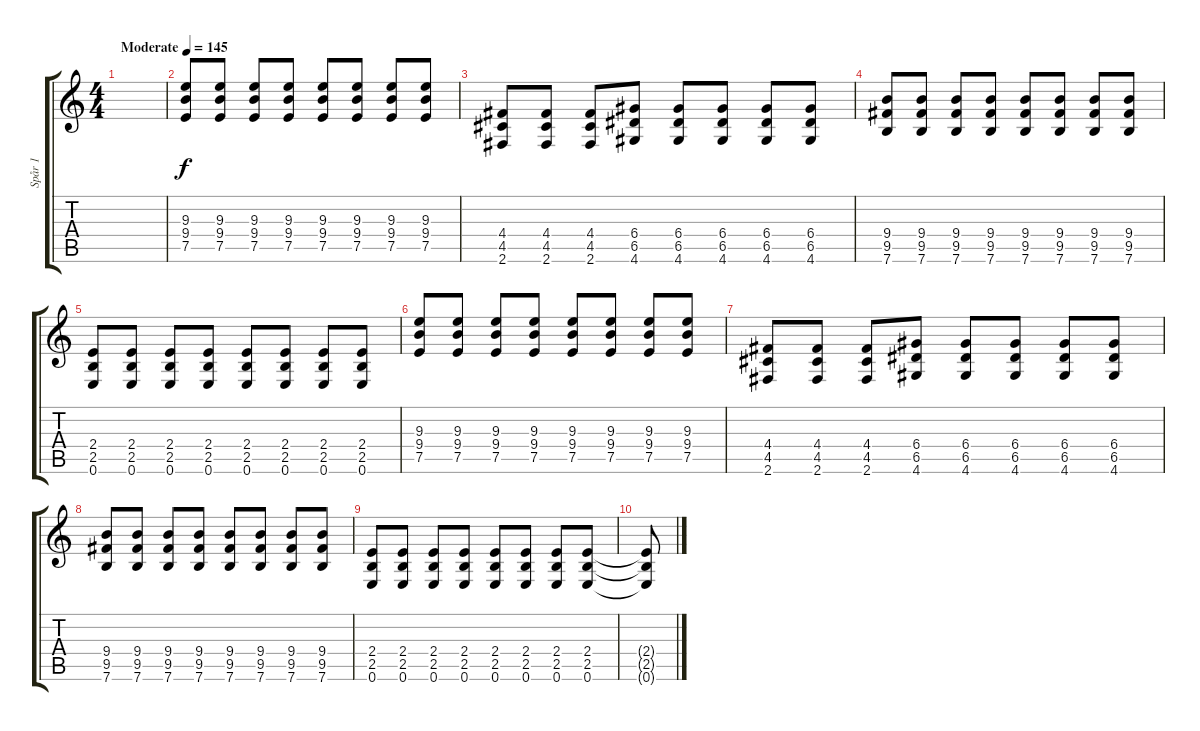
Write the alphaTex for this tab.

\track ("Spår 1" "Spår 1") {instrument distortionguitar}
\staff {score tabs}
\tuning (E4 B3 G3 D3 A2 E2) {hide}
\ts (4 4)
\tempo (145 "Moderate")
\clef g2
\ks c
|
(9.3 9.4 7.5).8 (9.3 9.4 7.5).8 (9.3 9.4 7.5).8 (9.3 9.4 7.5).8 (9.3 9.4 7.5).8 (9.3 9.4 7.5).8 (9.3 9.4 7.5).8 (9.3 9.4 7.5).8 |
(4.4 4.5 2.6).8 (4.4 4.5 2.6).8 (4.4 4.5 2.6).8 (6.4 6.5 4.6).8 (6.4 6.5 4.6).8 (6.4 6.5 4.6).8 (6.4 6.5 4.6).8 (6.4 6.5 4.6).8 |
(9.4 9.5 7.6).8 (9.4 9.5 7.6).8 (9.4 9.5 7.6).8 (9.4 9.5 7.6).8 (9.4 9.5 7.6).8 (9.4 9.5 7.6).8 (9.4 9.5 7.6).8 (9.4 9.5 7.6).8 |
(2.4 2.5 0.6).8 (2.4 2.5 0.6).8 (2.4 2.5 0.6).8 (2.4 2.5 0.6).8 (2.4 2.5 0.6).8 (2.4 2.5 0.6).8 (2.4 2.5 0.6).8 (2.4 2.5 0.6).8 |
(9.3 9.4 7.5).8 (9.3 9.4 7.5).8 (9.3 9.4 7.5).8 (9.3 9.4 7.5).8 (9.3 9.4 7.5).8 (9.3 9.4 7.5).8 (9.3 9.4 7.5).8 (9.3 9.4 7.5).8 |
(4.4 4.5 2.6).8 (4.4 4.5 2.6).8 (4.4 4.5 2.6).8 (6.4 6.5 4.6).8 (6.4 6.5 4.6).8 (6.4 6.5 4.6).8 (6.4 6.5 4.6).8 (6.4 6.5 4.6).8 |
(9.4 9.5 7.6).8 (9.4 9.5 7.6).8 (9.4 9.5 7.6).8 (9.4 9.5 7.6).8 (9.4 9.5 7.6).8 (9.4 9.5 7.6).8 (9.4 9.5 7.6).8 (9.4 9.5 7.6).8 |
(2.4 2.5 0.6).8 (2.4 2.5 0.6).8 (2.4 2.5 0.6).8 (2.4 2.5 0.6).8 (2.4 2.5 0.6).8 (2.4 2.5 0.6).8 (2.4 2.5 0.6).8 (2.4 2.5 0.6).8 |
(2.4{t} 2.5{t} 0.6{t}).8
